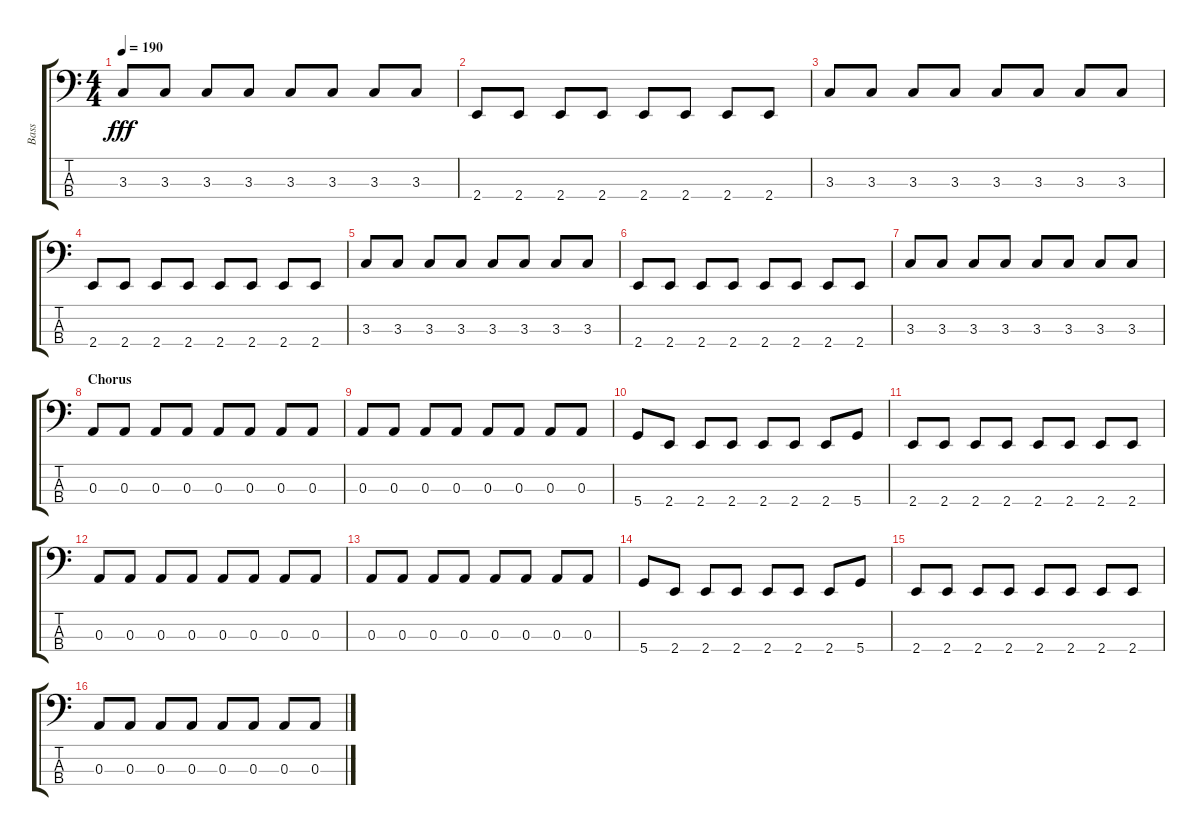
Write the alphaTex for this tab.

\track ("Bass" "Bass") {instrument electricbassfinger}
\staff {score tabs}
\tuning (G2 D2 A1 D1) {hide}
\ts (4 4)
\tempo 190
\clef f4
\ks c
3.3.8{dy fff} 3.3.8 3.3.8 3.3.8 3.3.8 3.3.8 3.3.8 3.3.8 |
2.4.8 2.4.8 2.4.8 2.4.8 2.4.8 2.4.8 2.4.8 2.4.8 |
3.3.8 3.3.8 3.3.8 3.3.8 3.3.8 3.3.8 3.3.8 3.3.8 |
2.4.8 2.4.8 2.4.8 2.4.8 2.4.8 2.4.8 2.4.8 2.4.8 |
3.3.8 3.3.8 3.3.8 3.3.8 3.3.8 3.3.8 3.3.8 3.3.8 |
2.4.8 2.4.8 2.4.8 2.4.8 2.4.8 2.4.8 2.4.8 2.4.8 |
3.3.8 3.3.8 3.3.8 3.3.8 3.3.8 3.3.8 3.3.8 3.3.8 |
\section ("" "Chorus")
0.3.8 0.3.8 0.3.8 0.3.8 0.3.8 0.3.8 0.3.8 0.3.8 |
0.3.8 0.3.8 0.3.8 0.3.8 0.3.8 0.3.8 0.3.8 0.3.8 |
5.4.8 2.4.8 2.4.8 2.4.8 2.4.8 2.4.8 2.4.8 5.4.8 |
2.4.8 2.4.8 2.4.8 2.4.8 2.4.8 2.4.8 2.4.8 2.4.8 |
0.3.8 0.3.8 0.3.8 0.3.8 0.3.8 0.3.8 0.3.8 0.3.8 |
0.3.8 0.3.8 0.3.8 0.3.8 0.3.8 0.3.8 0.3.8 0.3.8 |
5.4.8 2.4.8 2.4.8 2.4.8 2.4.8 2.4.8 2.4.8 5.4.8 |
2.4.8 2.4.8 2.4.8 2.4.8 2.4.8 2.4.8 2.4.8 2.4.8 |
0.3.8 0.3.8 0.3.8 0.3.8 0.3.8 0.3.8 0.3.8 0.3.8
